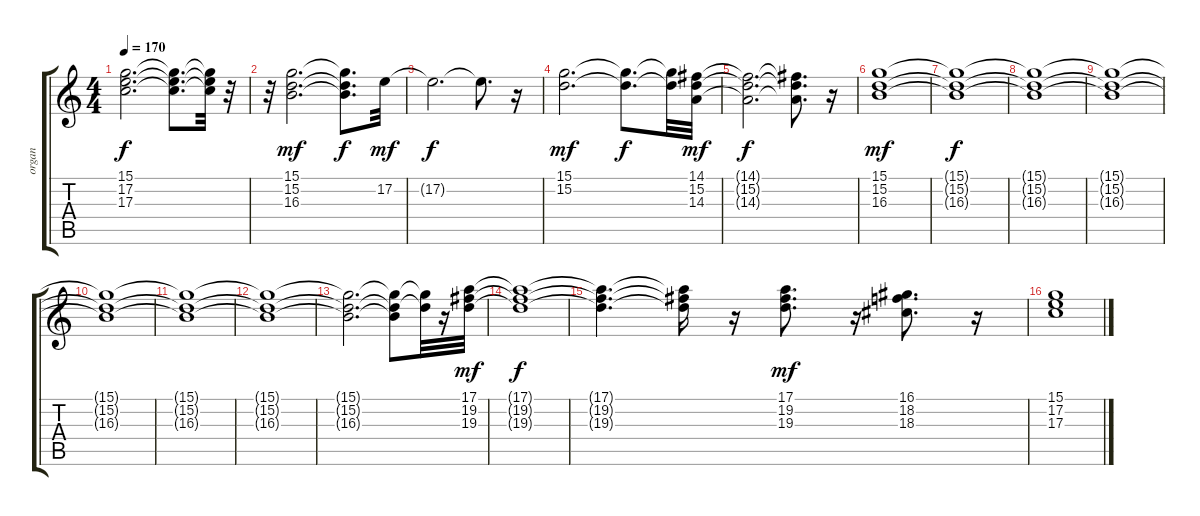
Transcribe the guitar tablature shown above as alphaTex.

\track ("organ   " "organ   ") {instrument rockorgan}
\staff {score tabs}
\tuning (E4 B3 G3 D3 A2 E2) {hide}
\ts (4 4)
\tempo 170
\clef g2
\ks c
(15.1{t} 17.2{t} 17.3{t}).2{d dy f} (15.1{t} 17.2{t} 17.3{t}).8{d} (15.1{t} 17.2{t} 17.3{t}).32 r.32 |
r.32 (15.1 15.2 16.3).2{d dy mf} (15.1{t} 15.2{t} 16.3{t}).8{d dy f} 17.2.32{dy mf} |
17.2{t}.2{d dy f} 17.2{t}.8{d} r.16 |
(15.1 15.2).2{d dy mf} (15.1{t} 15.2{t}).8{d dy f} (15.1{t} 15.2{t}).32 (14.1 15.2 14.3).32{dy mf} |
(14.1{t} 15.2{t} 14.3{t}).2{d dy f} (14.1{t} 15.2{t} 14.3{t}).8{d} r.16 |
(15.1 15.2 16.3).1{dy mf} |
(15.1{t} 15.2{t} 16.3{t}).1{dy f} |
(15.1{t} 15.2{t} 16.3{t}).1 |
(15.1{t} 15.2{t} 16.3{t}).1 |
(15.1{t} 15.2{t} 16.3{t}).1 |
(15.1{t} 15.2{t} 16.3{t}).1 |
(15.1{t} 15.2{t} 16.3{t}).1 |
(15.1{t} 15.2{t} 16.3{t}).2{d} (15.1{t} 15.2{t} 16.3{t}).8 (15.1{t} 15.2{t}).32 r.16 (17.1 19.2 19.3).32{dy mf} |
(17.1{t} 19.2{t} 19.3{t}).1{dy f} |
(17.1{t} 19.2{t} 19.3{t}).4{d} (17.1{t} 19.2{t} 19.3{t}).16 r.16 (17.1 19.2 19.3).8{d dy mf} r.16 (16.1 18.2 18.3).8{d} r.16 |
(15.1 17.2 17.3).1
